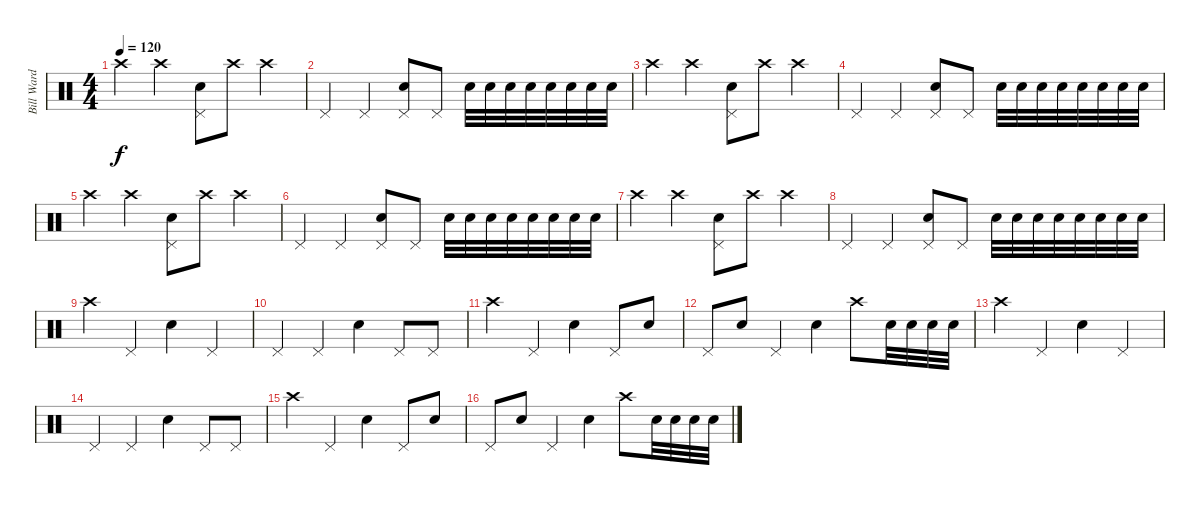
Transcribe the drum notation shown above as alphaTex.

\track ("Bill Ward" "Bill Ward") {instrument percussion}
\staff {score}
\articulation defaults
\ts (4 4)
\tempo 120
\clef neutral
\ks c "Crash high (hit)".4{dy f} "Crash high (hit)".4
("Pedal Hi-Hat (hit)" "Snare (hit) 2").8 "Crash high (hit)".8 "Crash high (hit)".4 |
"Pedal Hi-Hat (hit)".4 "Pedal Hi-Hat (hit)".4 ("Pedal Hi-Hat (hit)" "Snare (hit) 2").8 "Pedal Hi-Hat (hit)".8 "Snare (hit) 2".32 "Snare (hit) 2".32 "Snare (hit) 2".32 "Snare (hit) 2".32 "Snare (hit) 2".32 "Snare (hit) 2".32 "Snare (hit) 2".32 "Snare (hit) 2".32 |
"Crash high (hit)".4 "Crash high (hit)".4 ("Pedal Hi-Hat (hit)" "Snare (hit) 2").8 "Crash high (hit)".8 "Crash high (hit)".4 |
"Pedal Hi-Hat (hit)".4 "Pedal Hi-Hat (hit)".4 ("Pedal Hi-Hat (hit)" "Snare (hit) 2").8 "Pedal Hi-Hat (hit)".8 "Snare (hit) 2".32 "Snare (hit) 2".32 "Snare (hit) 2".32 "Snare (hit) 2".32 "Snare (hit) 2".32 "Snare (hit) 2".32 "Snare (hit) 2".32 "Snare (hit) 2".32 |
"Crash high (hit)".4 "Crash high (hit)".4 ("Pedal Hi-Hat (hit)" "Snare (hit) 2").8 "Crash high (hit)".8 "Crash high (hit)".4 |
"Pedal Hi-Hat (hit)".4 "Pedal Hi-Hat (hit)".4 ("Pedal Hi-Hat (hit)" "Snare (hit) 2").8 "Pedal Hi-Hat (hit)".8 "Snare (hit) 2".32 "Snare (hit) 2".32 "Snare (hit) 2".32 "Snare (hit) 2".32 "Snare (hit) 2".32 "Snare (hit) 2".32 "Snare (hit) 2".32 "Snare (hit) 2".32 |
"Crash high (hit)".4 "Crash high (hit)".4 ("Pedal Hi-Hat (hit)" "Snare (hit) 2").8 "Crash high (hit)".8 "Crash high (hit)".4 |
"Pedal Hi-Hat (hit)".4 "Pedal Hi-Hat (hit)".4 ("Pedal Hi-Hat (hit)" "Snare (hit) 2").8 "Pedal Hi-Hat (hit)".8 "Snare (hit) 2".32 "Snare (hit) 2".32 "Snare (hit) 2".32 "Snare (hit) 2".32 "Snare (hit) 2".32 "Snare (hit) 2".32 "Snare (hit) 2".32 "Snare (hit) 2".32 |
"Crash high (hit)".4 "Pedal Hi-Hat (hit)".4 "Snare (hit) 2".4 "Pedal Hi-Hat (hit)".4 |
"Pedal Hi-Hat (hit)".4 "Pedal Hi-Hat (hit)".4 "Snare (hit) 2".4 "Pedal Hi-Hat (hit)".8 "Pedal Hi-Hat (hit)".8 |
"Crash high (hit)".4 "Pedal Hi-Hat (hit)".4 "Snare (hit) 2".4 "Pedal Hi-Hat (hit)".8 "Snare (hit) 2".8 |
"Pedal Hi-Hat (hit)".8 "Snare (hit) 2".8 "Pedal Hi-Hat (hit)".4 "Snare (hit) 2".4 "Crash high (hit)".8 "Snare (hit) 2".32 "Snare (hit) 2".32 "Snare (hit) 2".32 "Snare (hit) 2".32 |
"Crash high (hit)".4 "Pedal Hi-Hat (hit)".4 "Snare (hit) 2".4 "Pedal Hi-Hat (hit)".4 |
"Pedal Hi-Hat (hit)".4 "Pedal Hi-Hat (hit)".4 "Snare (hit) 2".4 "Pedal Hi-Hat (hit)".8 "Pedal Hi-Hat (hit)".8 |
"Crash high (hit)".4 "Pedal Hi-Hat (hit)".4 "Snare (hit) 2".4 "Pedal Hi-Hat (hit)".8 "Snare (hit) 2".8 |
"Pedal Hi-Hat (hit)".8 "Snare (hit) 2".8 "Pedal Hi-Hat (hit)".4 "Snare (hit) 2".4 "Crash high (hit)".8 "Snare (hit) 2".32 "Snare (hit) 2".32 "Snare (hit) 2".32 "Snare (hit) 2".32
